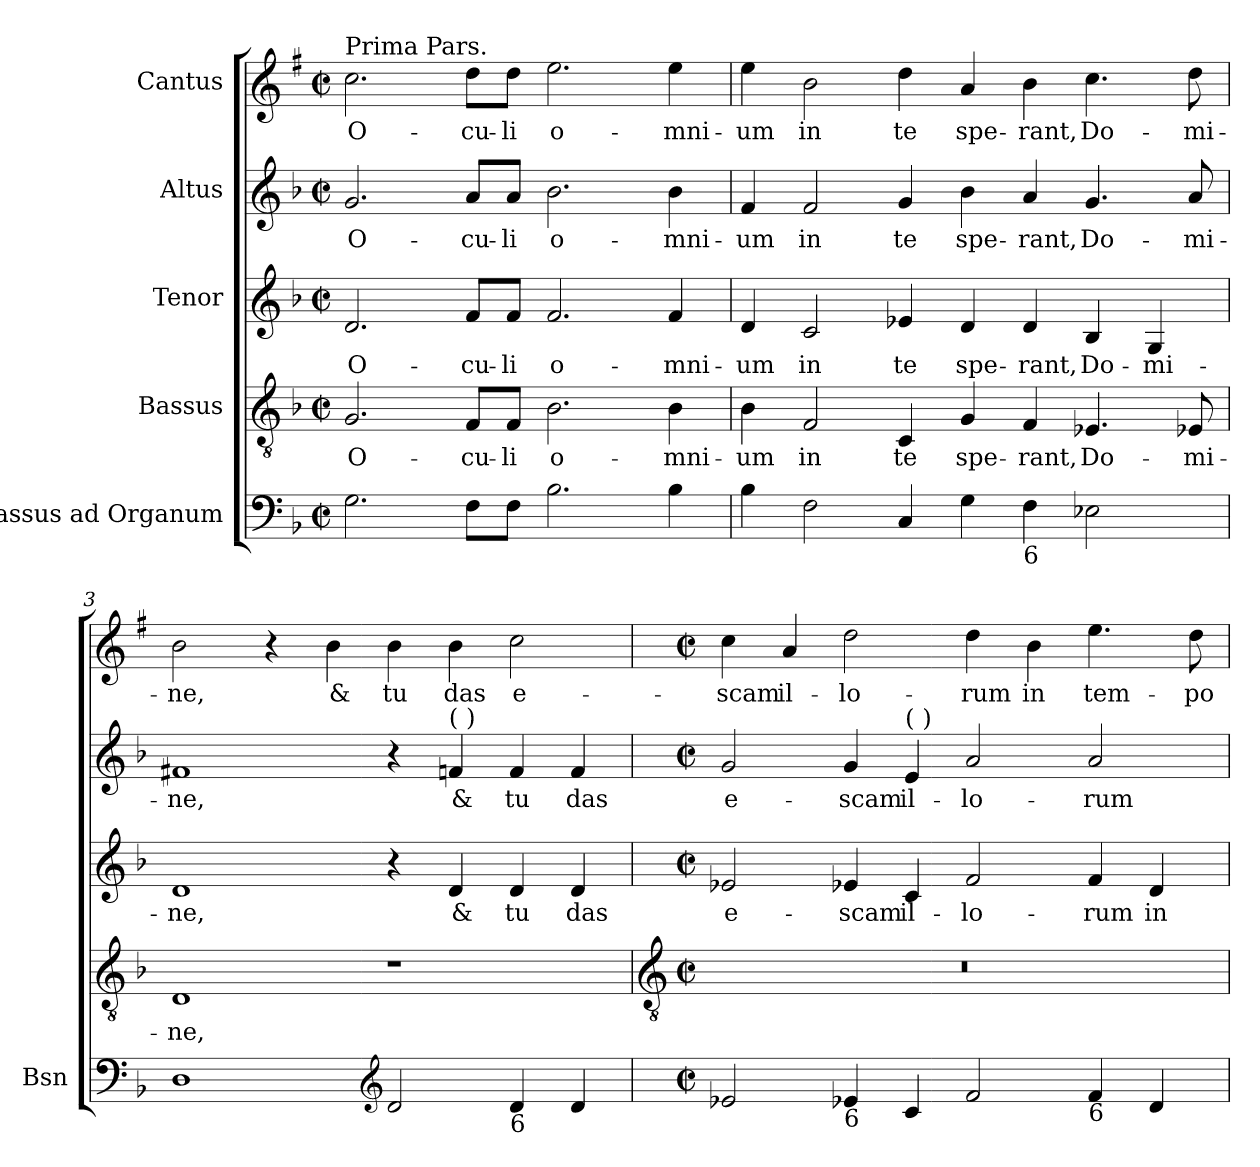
**kern	**kern	**text	**kern	**text	**kern	**text	**kern	**text
*part5	*part4	*part4	*part3	*part3	*part2	*part2	*part1	*part1
*staff5	*staff4	*staff4	*staff3	*staff3	*staff2	*staff2	*staff1	*staff1
*I"Bassus ad Organum	*I"Bassus	*	*I"Tenor	*	*I"Altus	*	*I"Cantus	*
*I'Bsn	*	*	*	*	*	*	*	*
*clefF4	*clefGv2	*	*clefG2	*	*clefG2	*	*clefG2	*
*	*	*	*	*	*	*	*ITrd1c2	*
*k[b-]	*k[b-]	*	*k[b-]	*	*k[b-]	*	*k[b-]	*
*F:	*F:	*	*F:	*	*F:	*	*F:	*
*M4/2	*M4/2	*	*M4/2	*	*M4/2	*	*M4/2	*
*met(c|)	*met(c|)	*	*met(c|)	*	*met(c|)	*	*met(c|)	*
=1	=1	=1	=1	=1	=1	=1	=1	=1
!	!	!	!	!	!	!	!LO:TX:a:t=Prima Pars.	!
!	!	!LO:LY:b	!	!LO:LY:b	!	!LO:LY:b	!	!LO:LY:b
2.G	2.G	O-	2.d	O-	2.g	O-	2.b-	O-
!	!	!LO:LY:b	!	!LO:LY:b	!	!LO:LY:b	!	!LO:LY:b
8FL	8F/L	-cu-	8f/L	-cu-	8a/L	-cu-	8cc\L	-cu-
!	!	!LO:LY:b	!	!LO:LY:b	!	!LO:LY:b	!	!LO:LY:b
8FJ	8F/J	-li	8f/J	-li	8a/J	-li	8cc\J	-li
!	!	!LO:LY:b	!	!LO:LY:b	!	!LO:LY:b	!	!LO:LY:b
2.B-	2.B-	o-	2.f	o-	2.b-	o-	2.dd	o-
!	!	!LO:LY:b	!	!LO:LY:b	!	!LO:LY:b	!	!LO:LY:b
4B-	4B-	-mni-	4f	-mni-	4b-	-mni-	4dd	-mni-
=2	=2	=2	=2	=2	=2	=2	=2	=2
!	!	!LO:LY:b	!	!LO:LY:b	!	!LO:LY:b	!	!LO:LY:b
4B-	4B-	-um	4d	-um	4f	-um	4dd	-um
!	!	!LO:LY:b	!	!LO:LY:b	!	!LO:LY:b	!	!LO:LY:b
2F	2F	in	2c	in	2f	in	2a	in
!	!	!LO:LY:b	!	!LO:LY:b	!	!LO:LY:b	!	!LO:LY:b
4C	4C	te	4e-X	te	4g	te	4cc	te
!	!	!LO:LY:b	!	!LO:LY:b	!	!LO:LY:b	!	!LO:LY:b
4G	4G	spe-	4d	spe-	4b-	spe-	4g	spe-
!LO:TX:b:t=6	!	!	!	!	!	!	!	!
!	!	!LO:LY:b	!	!LO:LY:b	!	!LO:LY:b	!	!LO:LY:b
4F	4F	-rant,	4d	-rant,	4a	-rant,	4a	-rant,
!	!	!LO:LY:b	!	!LO:LY:b	!	!LO:LY:b	!	!LO:LY:b
2E-X	4.E-X	Do-	4B-	Do-	4.g	Do-	4.b-	Do-
!	!	!	!	!LO:LY:b	!	!	!	!
.	.	.	4G	-mi-	.	.	.	.
!	!	!LO:LY:b	!	!	!	!LO:LY:b	!	!LO:LY:b
.	8E-X	-mi-	.	.	8a	-mi-	8cc	-mi-
=3	=3	=3	=3	=3	=3	=3	=3	=3
!	!	!LO:LY:b	!	!LO:LY:b	!	!LO:LY:b	!	!LO:LY:b
1D	1D	-ne,	1d	-ne,	1f#X	-ne,	2a	-ne,
.	.	.	.	.	.	.	4r	.
!	!	!	!	!	!	!	!	!LO:LY:b
.	.	.	.	.	.	.	4a	&
*clefG2	*	*	*	*	*	*	*	*
!	!	!	!	!	!	!	!	!LO:LY:b
2d	1r	.	4r	.	4r	.	4a	tu
!	!	!	!	!	!LO:TX:a:t=(  )	!	!	!
!	!	!	!	!LO:LY:b	!	!LO:LY:b	!	!LO:LY:b
.	.	.	4d	&	4f	&	4a	das
!LO:TX:b:t=6	!	!	!	!	!	!	!	!
!	!	!	!	!LO:LY:b	!	!LO:LY:b	!	!LO:LY:b
4d	.	.	4d	tu	4f	tu	2b-	e-
!	!	!	!	!LO:LY:b	!	!LO:LY:b	!	!
4d	.	.	4d	das	4f	das	.	.
!!LO:LB:g=z
=4	=4	=4	=4	=4	=4	=4	=4	=4
*	*clefGv2	*	*	*	*	*	*	*
*M4/2	*M4/2	*	*M4/2	*	*M4/2	*	*M4/2	*
*met(c|)	*met(c|)	*	*met(c|)	*	*met(c|)	*	*met(c|)	*
!	!	!	!	!LO:LY:b	!	!LO:LY:b	!	!LO:LY:b
2e-X	0r	.	2e-X	e-	2g	e-	4b-	-scam
!	!	!	!	!	!	!	!	!LO:LY:b
.	.	.	.	.	.	.	4g	il-
!LO:TX:b:t=6	!	!	!	!	!	!	!	!
!	!	!	!	!LO:LY:b	!	!LO:LY:b	!	!LO:LY:b
4e-X	.	.	4e-X	-scam	4g	-scam	2cc	-lo-
!	!	!	!	!	!LO:TX:a:t=(  )	!	!	!
!	!	!	!	!LO:LY:b	!	!LO:LY:b	!	!
4c	.	.	4c	il-	4e	il-	.	.
!	!	!	!	!LO:LY:b	!	!LO:LY:b	!	!LO:LY:b
2f	.	.	2f	-lo-	2a	-lo-	4cc	-rum
!	!	!	!	!	!	!	!	!LO:LY:b
.	.	.	.	.	.	.	4a	in
!LO:TX:b:t=6	!	!	!	!	!	!	!	!
!	!	!	!	!LO:LY:b	!	!LO:LY:b	!	!LO:LY:b
4f	.	.	4f	-rum	2a	-rum	4.dd	tem-
!	!	!	!	!LO:LY:b	!	!	!	!
4d	.	.	4d	in	.	.	.	.
!	!	!	!	!	!	!	!	!LO:LY:b
.	.	.	.	.	.	.	8cc	-po-
=	=	=	=	=	=	=	=	=
*-	*-	*-	*-	*-	*-	*-	*-	*-
